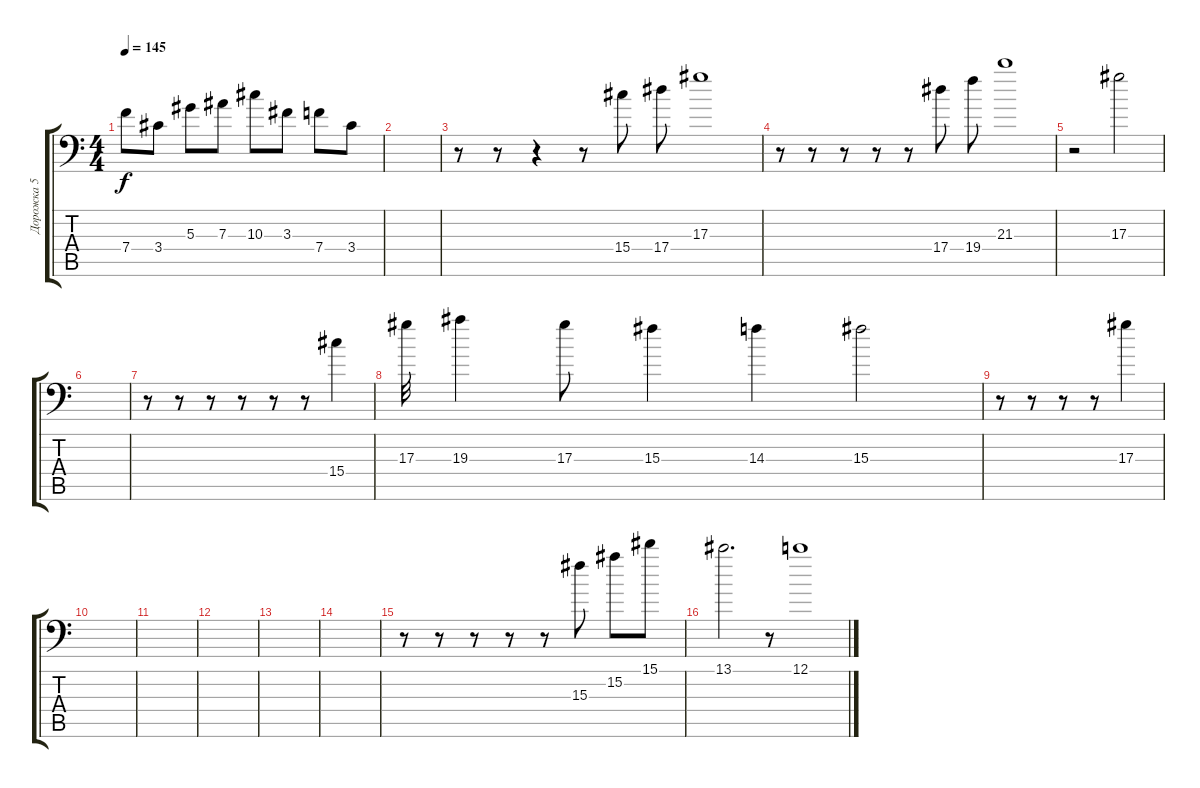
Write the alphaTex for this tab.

\track ("Дорожка 5" "Дорожка 5") {instrument overdrivenguitar}
\staff {score tabs}
\tuning (C4 G3 Eb3 Bb2 F2 Bb1) {hide}
\ts (4 4)
\tempo 145
\clef f4
\ks c
7.4.8{dy f} 3.4.8 5.3.8 7.3.8 10.3.8 3.3.8 7.4.8 3.4.8 |
|
r.8 r.8 r.4 r.8 15.4.8 17.4.8 17.3.1 |
r.8 r.8 r.8 r.8 r.8 17.4.8 19.4.8 21.3.1 |
r.2 17.3.2 |
|
r.8 r.8 r.8 r.8 r.8 r.8 15.4.4 |
17.3.32 19.3.4 17.3.8 15.3.4 14.3.4 15.3.2 |
r.8 r.8 r.8 r.8 17.3.4 |
|
|
|
|
|
r.8 r.8 r.8 r.8 r.8 15.3.8 15.2.8 15.1.8 |
13.1.2{d} r.8 12.1.1
